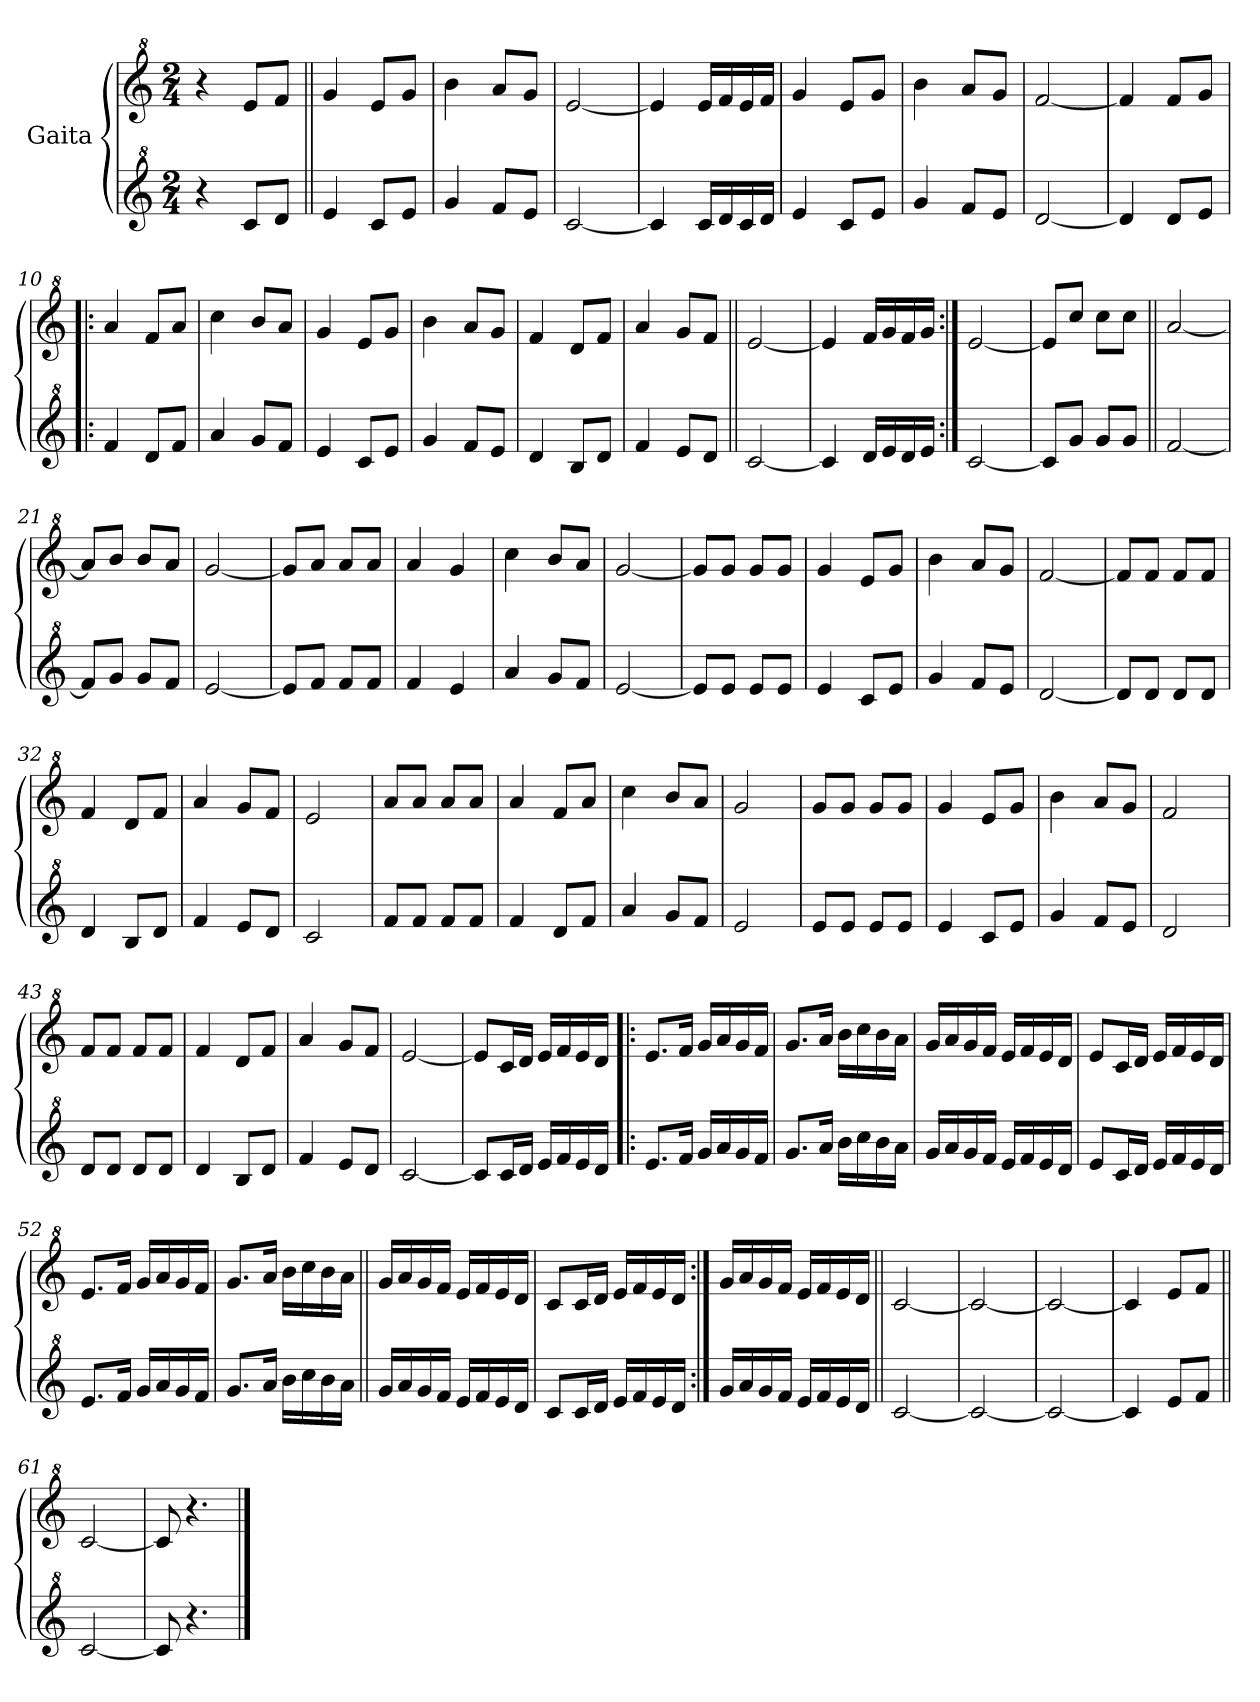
**kern	**kern
*part2	*part1
*staff2	*staff1
*I"Gaita	*I"Gaita
*clefG^2	*clefG^2
*k[]	*k[]
*M2/4	*M2/4
*MM130	*MM130
=1	=1
4r	4r
8cc/L	8ee/L
8dd/J	8ff/J
=2||	=2||
4ee/	4gg/
8cc/L	8ee/L
8ee/J	8gg/J
=3	=3
4gg/	4bb\
8ff/L	8aa/L
8ee/J	8gg/J
=4	=4
[2cc/	[2ee/
=5	=5
4cc/]	4ee/]
16cc/LL	16ee/LL
16dd/	16ff/
16cc/	16ee/
16dd/JJ	16ff/JJ
=6	=6
4ee/	4gg/
8cc/L	8ee/L
8ee/J	8gg/J
=7	=7
4gg/	4bb\
8ff/L	8aa/L
8ee/J	8gg/J
=8	=8
[2dd/	[2ff/
=9	=9
4dd/]	4ff/]
8dd/L	8ff/L
8ee/J	8gg/J
=10!|:	=10!|:
4ff/	4aa/
8dd/L	8ff/L
8ff/J	8aa/J
=11	=11
4aa/	4ccc\
8gg/L	8bb/L
8ff/J	8aa/J
!!LO:LB:g=z
=12	=12
4ee/	4gg/
8cc/L	8ee/L
8ee/J	8gg/J
=13	=13
4gg/	4bb\
8ff/L	8aa/L
8ee/J	8gg/J
=14	=14
4dd/	4ff/
8b/L	8dd/L
8dd/J	8ff/J
=15	=15
4ff/	4aa/
8ee/L	8gg/L
8dd/J	8ff/J
=16||	=16||
[2cc/	[2ee/
=17	=17
4cc/]	4ee/]
16dd/LL	16ff/LL
16ee/	16gg/
16dd/	16ff/
16ee/JJ	16gg/JJ
=18:|!	=18:|!
[2cc/	[2ee/
=19	=19
8cc/L]	8ee/L]
8gg/J	8ccc/J
8gg/L	8ccc\L
8gg/J	8ccc\J
=20||	=20||
[2ff/	[2aa/
=21	=21
8ff/L]	8aa/L]
8gg/J	8bb/J
8gg/L	8bb/L
8ff/J	8aa/J
=22	=22
[2ee/	[2gg/
!!LO:LB:g=z
=23	=23
8ee/L]	8gg/L]
8ff/J	8aa/J
8ff/L	8aa/L
8ff/J	8aa/J
=24	=24
4ff/	4aa/
4ee/	4gg/
=25	=25
4aa/	4ccc\
8gg/L	8bb/L
8ff/J	8aa/J
=26	=26
[2ee/	[2gg/
=27	=27
8ee/L]	8gg/L]
8ee/J	8gg/J
8ee/L	8gg/L
8ee/J	8gg/J
=28	=28
4ee/	4gg/
8cc/L	8ee/L
8ee/J	8gg/J
=29	=29
4gg/	4bb\
8ff/L	8aa/L
8ee/J	8gg/J
=30	=30
[2dd/	[2ff/
=31	=31
8dd/L]	8ff/L]
8dd/J	8ff/J
8dd/L	8ff/L
8dd/J	8ff/J
=32	=32
4dd/	4ff/
8b/L	8dd/L
8dd/J	8ff/J
=33	=33
4ff/	4aa/
8ee/L	8gg/L
8dd/J	8ff/J
=34	=34
2cc/	2ee/
!!LO:LB:g=z
=35	=35
8ff/L	8aa/L
8ff/J	8aa/J
8ff/L	8aa/L
8ff/J	8aa/J
=36	=36
4ff/	4aa/
8dd/L	8ff/L
8ff/J	8aa/J
=37	=37
4aa/	4ccc\
8gg/L	8bb/L
8ff/J	8aa/J
=38	=38
2ee/	2gg/
=39	=39
8ee/L	8gg/L
8ee/J	8gg/J
8ee/L	8gg/L
8ee/J	8gg/J
=40	=40
4ee/	4gg/
8cc/L	8ee/L
8ee/J	8gg/J
=41	=41
4gg/	4bb\
8ff/L	8aa/L
8ee/J	8gg/J
=42	=42
2dd/	2ff/
=43	=43
8dd/L	8ff/L
8dd/J	8ff/J
8dd/L	8ff/L
8dd/J	8ff/J
=44	=44
4dd/	4ff/
8b/L	8dd/L
8dd/J	8ff/J
=45	=45
4ff/	4aa/
8ee/L	8gg/L
8dd/J	8ff/J
!!LO:LB:g=z
=46	=46
[2cc/	[2ee/
=47	=47
8cc/L]	8ee/L]
16cc/L	16cc/L
16dd/JJ	16dd/JJ
16ee/LL	16ee/LL
16ff/	16ff/
16ee/	16ee/
16dd/JJ	16dd/JJ
=48!|:	=48!|:
8.ee/L	8.ee/L
16ff/Jk	16ff/Jk
16gg/LL	16gg/LL
16aa/	16aa/
16gg/	16gg/
16ff/JJ	16ff/JJ
=49	=49
8.gg/L	8.gg/L
16aa/Jk	16aa/Jk
16bb\LL	16bb\LL
16ccc\	16ccc\
16bb\	16bb\
16aa\JJ	16aa\JJ
=50	=50
16gg/LL	16gg/LL
16aa/	16aa/
16gg/	16gg/
16ff/JJ	16ff/JJ
16ee/LL	16ee/LL
16ff/	16ff/
16ee/	16ee/
16dd/JJ	16dd/JJ
=51	=51
8ee/L	8ee/L
16cc/L	16cc/L
16dd/JJ	16dd/JJ
16ee/LL	16ee/LL
16ff/	16ff/
16ee/	16ee/
16dd/JJ	16dd/JJ
!!LO:PB:g=z
=52	=52
8.ee/L	8.ee/L
16ff/Jk	16ff/Jk
16gg/LL	16gg/LL
16aa/	16aa/
16gg/	16gg/
16ff/JJ	16ff/JJ
=53	=53
8.gg/L	8.gg/L
16aa/Jk	16aa/Jk
16bb\LL	16bb\LL
16ccc\	16ccc\
16bb\	16bb\
16aa\JJ	16aa\JJ
=54||	=54||
16gg/LL	16gg/LL
16aa/	16aa/
16gg/	16gg/
16ff/JJ	16ff/JJ
16ee/LL	16ee/LL
16ff/	16ff/
16ee/	16ee/
16dd/JJ	16dd/JJ
=55	=55
8cc/L	8cc/L
16cc/L	16cc/L
16dd/JJ	16dd/JJ
16ee/LL	16ee/LL
16ff/	16ff/
16ee/	16ee/
16dd/JJ	16dd/JJ
=56:|!	=56:|!
16gg/LL	16gg/LL
16aa/	16aa/
16gg/	16gg/
16ff/JJ	16ff/JJ
16ee/LL	16ee/LL
16ff/	16ff/
16ee/	16ee/
16dd/JJ	16dd/JJ
=57||	=57||
[2cc/	[2cc/
=58	=58
2cc/_	2cc/_
!!LO:LB:g=z
=59	=59
2cc/_	2cc/_
=60	=60
4cc/]	4cc/]
8ee/L	8ee/L
8ff/J	8ff/J
=61||	=61||
[2cc/	[2cc/
=62	=62
8cc/]	8cc/]
4.r	4.r
==	==
*-	*-
